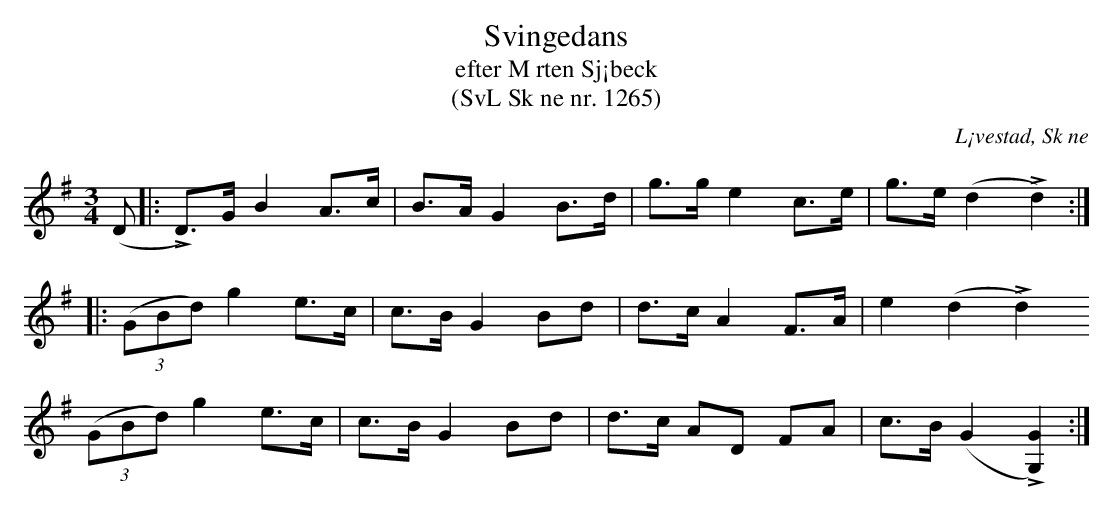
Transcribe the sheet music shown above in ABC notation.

X:1
T:Svingedans
T:efter M rten Sj¡beck
T:(SvL Sk ne nr. 1265)
O:L¡vestad, Sk ne
M:3/4
L:1/8
Q:1/4=108
K:G
(D |: LD)>G B2 A>c | B>A G2 B>d | g>g e2 c>e | g>e (d2 Ld2) :|
|: ((3GBd) g2 e>c | c>B G2 Bd | d>c A2 F>A | e2 (d2 Ld2)
   ((3GBd) g2 e>c | c>B G2 Bd | d>c AD FA | c>B (G2 L[G2G,2]) :|
